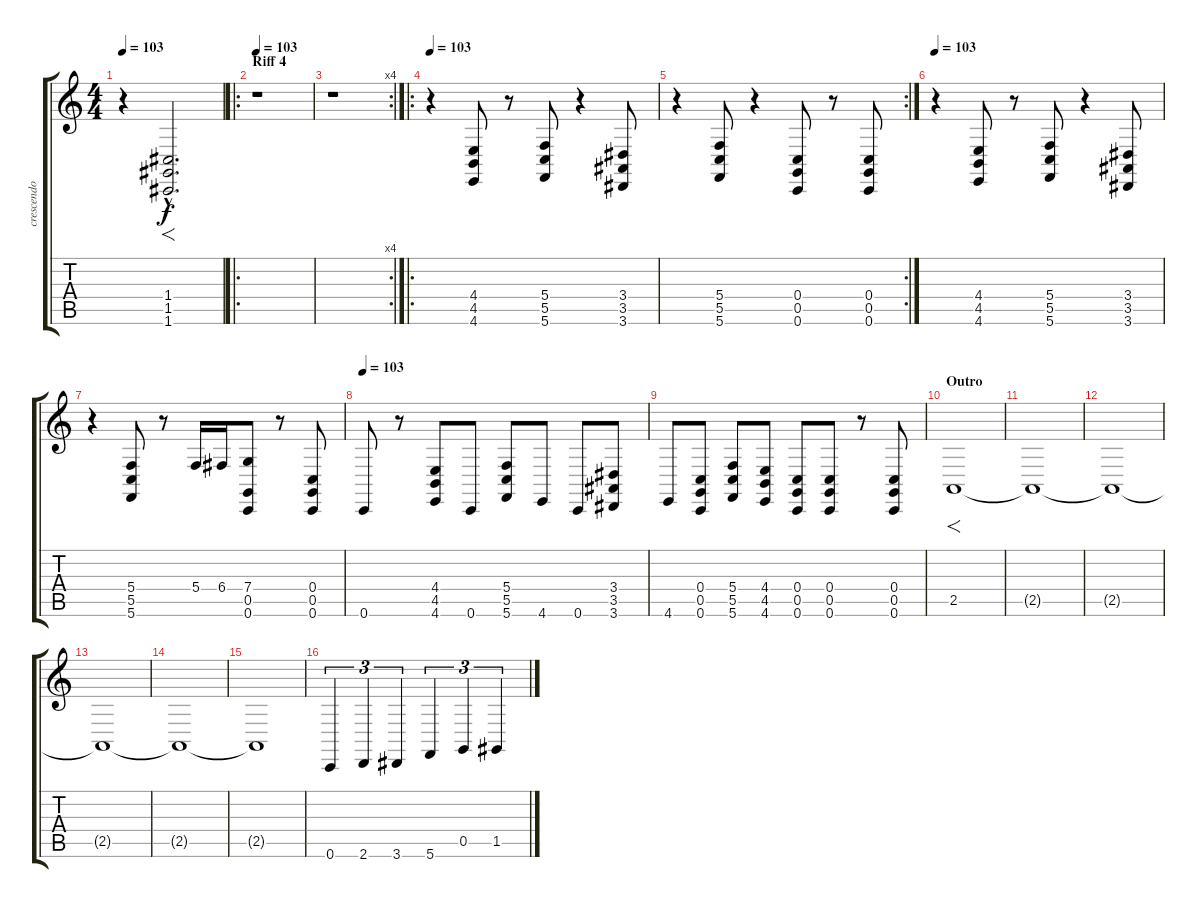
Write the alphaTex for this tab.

\track ("crescendo fx" "crescendo ") {instrument lead5charang}
\staff {score tabs}
\tuning (D4 A3 F3 C3 G2 C2) {hide}
\ts (4 4)
\tempo 103
\clef g2
\ks c
r.4{dy f volume 16 balance 4 instrument lead5charang} (1.4{hac} 1.5{hac} 1.6{hac}).2{f d} |
\ro
\section ("" "Riff 4")
\tempo 103
r.1 |
\rc 4
r.1 |
\ro
\tempo 103
r.4{volume 16 balance 2 instrument guitarharmonics} (4.4 4.5 4.6).8 r.8 (5.4 5.5 5.6).8 r.4 (3.4 3.5 3.6).8 |
\rc 2
r.4 (5.4 5.5 5.6).8 r.4 (0.4 0.5 0.6).8 r.8 (0.4 0.5 0.6).8 |
\tempo 103
r.4{volume 16 balance 2 instrument guitarharmonics} (4.4 4.5 4.6).8 r.8 (5.4 5.5 5.6).8 r.4 (3.4 3.5 3.6).8 |
r.4 (5.4 5.5 5.6).8 r.8 5.4.16 6.4.16 (7.4 0.5 0.6).8 r.8 (0.4 0.5 0.6).8 |
\tempo 103
0.6.8{volume 16 balance 2 instrument guitarharmonics} r.8 (4.4 4.5 4.6).8 0.6.8 (5.4 5.5 5.6).8 4.6.8 0.6.8 (3.4 3.5 3.6).8 |
4.6.8 (0.4 0.5 0.6).8 (5.4 5.5 5.6).8 (4.4 4.5 4.6).8 (0.4 0.5 0.6).8 (0.4 0.5 0.6).8 r.8 (0.4 0.5 0.6).8 |
\section ("" "Outro")
2.5.1{f volume 6 balance 4 instrument lead5charang} |
2.5{t}.1 |
2.5{t}.1 |
2.5{t}.1 |
2.5{t}.1 |
2.5{t}.1 |
0.6.4{tu (3 2) volume 6 instrument guitarharmonics} 2.6.4{tu (3 2)} 3.6.4{tu (3 2)} 5.6.4{tu (3 2)} 0.5.4{tu (3 2)} 1.5.4{tu (3 2)}
